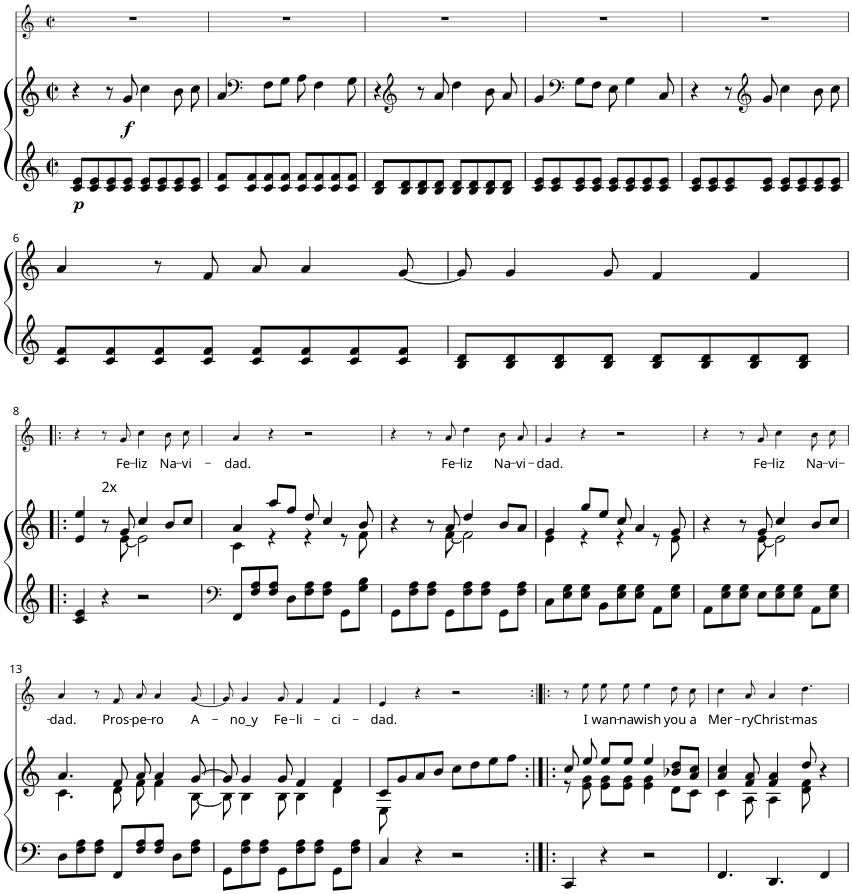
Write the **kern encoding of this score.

**kern	**kern	**dynam	**kern	**text
*part2	*part2	*part2	*part1	*part1
*staff3	*staff2	*staff2/3	*staff1	*staff1
*I"P2	*	*	*I"Voice	*
*	*	*	*stria5	*
*clefG2	*clefG2	*	*clefG2	*
*k[]	*k[]	*	*k[]	*
*M2/2	*M2/2	*	*M2/2	*
*met(c|)	*met(c|)	*	*met(c|)	*
=1	=1	=1	=1	=1
!	!	!LO:DY:b=2	!	!
8c/ 8e/L	4r	p	1r	.
8c/ 8e/	.	.	.	.
8c/ 8e/	8r	.	.	.
!	!	!LO:DY:b	!	!
8c/ 8e/J	8g/	f	.	.
8c/ 8e/L	4cc\	.	.	.
8c/ 8e/	.	.	.	.
8c/ 8e/	8b\	.	.	.
8c/ 8e/J	8cc\	.	.	.
=2	=2	=2	=2	=2
8c/ 8f/L	4a/	.	1r	.
*	*clefF4	*	*	*
8c/ 8f/	.	.	.	.
8c/ 8f/	8F\L	.	.	.
8c/ 8f/J	8G\J	.	.	.
8c/ 8f/L	8A\	.	.	.
8c/ 8f/	4F\	.	.	.
8c/ 8f/	.	.	.	.
8c/ 8f/J	8G\	.	.	.
=3	=3	=3	=3	=3
8B/ 8d/L	4r	.	1r	.
*	*clefG2	*	*	*
8B/ 8d/	.	.	.	.
8B/ 8d/	8r	.	.	.
8B/ 8d/J	8a/	.	.	.
8B/ 8d/L	4dd\	.	.	.
8B/ 8d/	.	.	.	.
8B/ 8d/	8b\	.	.	.
8B/ 8d/J	8a/	.	.	.
=4	=4	=4	=4	=4
8c/ 8e/L	4g/	.	1r	.
8c/ 8e/	.	.	.	.
*	*clefF4	*	*	*
8c/ 8e/	8G\L	.	.	.
8c/ 8e/J	8F\J	.	.	.
8c/ 8e/L	8E\	.	.	.
8c/ 8e/	4G\	.	.	.
8c/ 8e/	.	.	.	.
8c/ 8e/J	8C/	.	.	.
=5	=5	=5	=5	=5
8c/ 8e/L	4r	.	1r	.
8c/ 8e/	.	.	.	.
8c/ 8e/	8r	.	.	.
*	*clefG2	*	*	*
8c/ 8e/J	8g/	.	.	.
8c/ 8e/L	4cc\	.	.	.
8c/ 8e/	.	.	.	.
8c/ 8e/	8b\	.	.	.
8c/ 8e/J	8cc\	.	.	.
!!LO:LB:g=z
=6	=6	=6	=6	=6
8c/ 8f/L	4a/	.	1r	.
8c/ 8f/	.	.	.	.
8c/ 8f/	8r	.	.	.
8c/ 8f/J	8f/	.	.	.
8c/ 8f/L	8a/	.	.	.
8c/ 8f/	4a/	.	.	.
8c/ 8f/	.	.	.	.
8c/ 8f/J	[8g/	.	.	.
=7	=7	=7	=7	=7
8B/ 8d/L	8g/]	.	1r	.
8B/ 8d/	4g/	.	.	.
8B/ 8d/	.	.	.	.
8B/ 8d/J	8g/	.	.	.
8B/ 8d/L	4f/	.	.	.
8B/ 8d/	.	.	.	.
8B/ 8d/	4f/	.	.	.
8B/ 8d/J	.	.	.	.
!!LO:LB:g=z
=8!|:	=8!|:	=8!|:	=8!|:	=8!|:
*	*^	*	*	*
4c/ 4e/	4e/ 4ee/	4.ryy	.	4r	.
!	!LO:TX:a:t=2x	!	!	!	!
4r	8r	.	.	8r	.
!	!	!	!	!	!LO:LY:b
.	8g/	[8e\	.	8g/	Fe-
!	!	!	!	!	!LO:LY:b
2r	4cc/	2e\]	.	4cc\	-liz
!	!	!	!	!	!LO:LY:b
.	8b/L	.	.	8b\L	Na-
!	!	!	!	!	!LO:LY:b
.	8cc/J	.	.	8cc\J	-vi-
=9	=9	=9	=9	=9	=9
*clefF4	*	*	*	*	*
!	!	!	!	!	!LO:LY:b
8FF/L	4a/	4c\	.	4a/	-dad.
8F/ 8A/	.	.	.	.	.
8F/ 8A/J	8aa/L	4r	.	4r	.
8D\L	8ff/J	.	.	.	.
8F\ 8A\	8dd/	4r	.	2r	.
8F\ 8A\J	4cc/	.	.	.	.
8GG\L	.	8r	.	.	.
8G\ 8B\J	8b/	8f\	.	.	.
=10	=10	=10	=10	=10	=10
8GG\L	4r	4.ryy	.	4r	.
8F\ 8A\	.	.	.	.	.
8F\ 8A\J	8r	.	.	8r	.
!	!	!	!	!	!LO:LY:b
8GG\L	8a/	[8f\	.	8a/	Fe-
!	!	!	!	!	!LO:LY:b
8F\ 8A\	4dd/	2f\]	.	4dd\	-liz
8F\ 8A\J	.	.	.	.	.
!	!	!	!	!	!LO:LY:b
8GG\L	8b/L	.	.	8b/L	Na-
!	!	!	!	!	!LO:LY:b
8F\ 8A\J	8a/J	.	.	8a/J	-vi-
=11	=11	=11	=11	=11	=11
!	!	!	!	!	!LO:LY:b
8C\L	4g/	4e\	.	4g/	-dad.
8E\ 8G\	.	.	.	.	.
8E\ 8G\J	8gg/L	4r	.	4r	.
8BB\L	8ee/J	.	.	.	.
8E\ 8G\	8cc/	4r	.	2r	.
8E\ 8G\J	4a/	.	.	.	.
8AA\L	.	8r	.	.	.
8E\ 8G\J	8g/	8e\	.	.	.
=12	=12	=12	=12	=12	=12
8AA\L	4r	4.ryy	.	4r	.
8E\ 8G\	.	.	.	.	.
8E\ 8G\J	8r	.	.	8r	.
!	!	!	!	!	!LO:LY:b
8E\L	8g/	[8e\	.	8g/	Fe-
!	!	!	!	!	!LO:LY:b
8E\ 8G\	4cc/	2e\]	.	4cc\	-liz
8E\ 8G\J	.	.	.	.	.
!	!	!	!	!	!LO:LY:b
8AA\L	8b/L	.	.	8b\L	Na-
!	!	!	!	!	!LO:LY:b
8E\ 8G\J	8cc/J	.	.	8cc\J	-vi-
!!LO:LB:g=z
=13	=13	=13	=13	=13	=13
!	!	!	!	!	!LO:LY:b
8D\L	4.a/	4.c\	.	4a/	-dad.
8F\ 8A\	.	.	.	.	.
8F\ 8A\J	.	.	.	8r	.
!	!	!	!	!	!LO:LY:b
8FF/L	8f/	8d\	.	8f/	Pros-
!	!	!	!	!	!LO:LY:b
8F/ 8A/	8a/	8f\	.	8a/	-pe-
!	!	!	!	!	!LO:LY:b
8F/ 8A/J	4a/	4f\	.	4a/	-ro
8D\L	.	.	.	.	.
!	!	!	!	!	!LO:LY:b
8F\ 8A\J	[8g/	[8B\	.	[8g/	A-
=14	=14	=14	=14	=14	=14
8GG\L	8g/]	8B\]	.	8g/]	.
!	!	!	!	!	!LO:LY:b
8F\ 8A\	4g/	4B\	.	4g/	-no_y
8F\ 8A\J	.	.	.	.	.
!	!	!	!	!	!LO:LY:b
8GG\L	8g/	8B\	.	8g/	Fe-
!	!	!	!	!	!LO:LY:b
8F\ 8A\	4f/	4B\	.	4f/	-li-
8F\ 8A\J	.	.	.	.	.
!	!	!	!	!	!LO:LY:b
8GG\L	4f/	4d\	.	4f/	-ci-
8F\ 8A\J	.	.	.	.	.
=15	=15	=15	=15	=15	=15
!	!	!	!	!	!LO:LY:b
4C/	8c/L	8E\	.	4e/	-dad.
.	8g/	2..ryy	.	.	.
4r	8a/	.	.	4r	.
.	8b/J	.	.	.	.
2r	8cc\L	.	.	2r	.
.	8dd\	.	.	.	.
.	8ee\	.	.	.	.
.	8ff\J	.	.	.	.
=16:|!|:	=16:|!|:	=16:|!|:	=16:|!|:	=16:|!|:	=16:|!|:
4CC/	8cc/	8r	.	8r	.
!	!	!	!	!	!LO:LY:b
.	8ee/	8e\ 8g\	.	8ee\L	I
!	!	!	!	!	!LO:LY:b
4r	8ee/L	8e\ 8g\L	.	8ee\	wan-
!	!	!	!	!	!LO:LY:b
.	8ee/J	8e\ 8g\J	.	8ee\J	-na
!	!	!	!	!	!LO:LY:b
2r	4ee/	4e\ 4g\	.	4ee\	wish
!	!	!	!	!	!LO:LY:b
.	8b-X/ 8dd/L	8d\L	.	8dd\L	you
!	!	!	!	!	!LO:LY:b
.	8a/ 8cc/J	8c\J	.	8cc\J	a
=17	=17	=17	=17	=17	=17
!	!	!	!	!	!LO:LY:b
4.FF/	4a/ 4cc/	4c\	.	4cc\	Mer-
!	!	!	!	!	!LO:LY:b
.	8f/ 8a/	8A\	.	8a/	-ry
!	!	!	!	!	!LO:LY:b
4.DD/	4f/ 4a/	4A\	.	4a/	Christ-
!	!	!	!	!	!LO:LY:b
.	8dd/	8d\ 8f\	.	4.dd\	-mas
4FF/	4r	4ryy	.	.	.
*	*v	*v	*	*	*
=	=	=	=	=
*-	*-	*-	*-	*-
